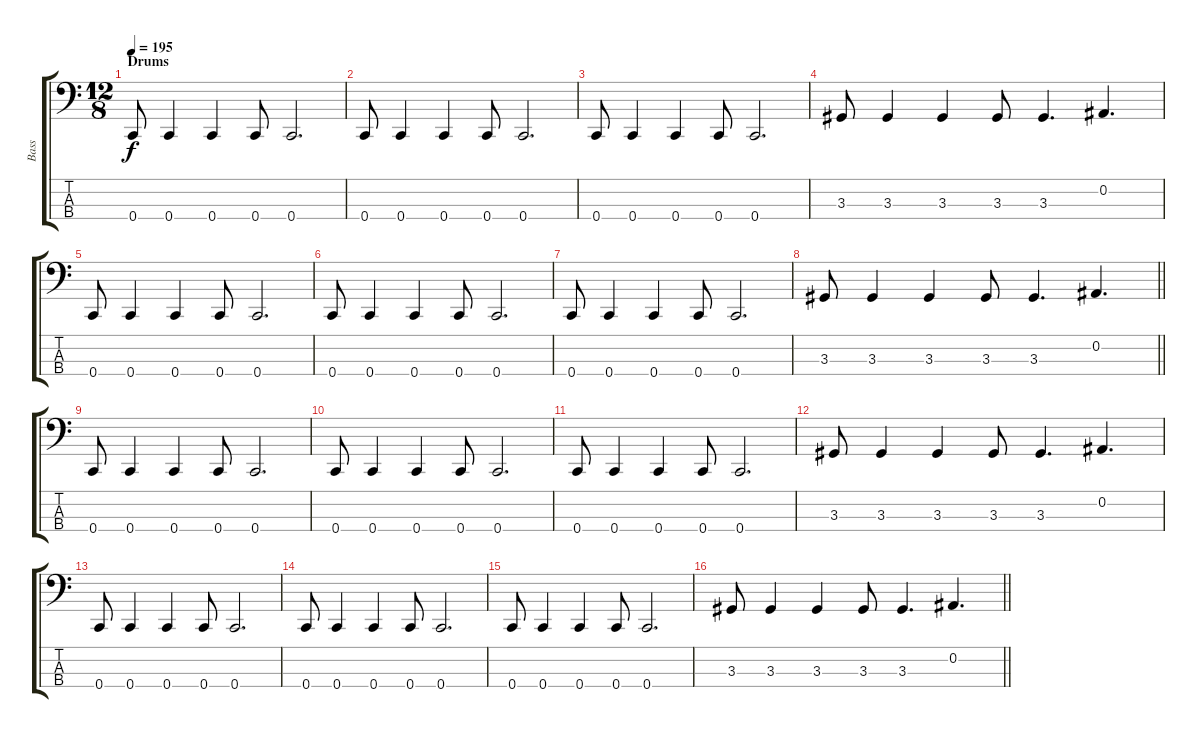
\track ("Bass" "Bass") {instrument electricbasspick}
\staff {score tabs}
\tuning (Eb2 Bb1 F1 C1) {hide}
\ts (12 8)
\section ("" "Drums")
\tempo 195
\clef f4
\ks c
0.4.8{dy f} 0.4.4 0.4.4 0.4.8 0.4.2{d} |
0.4.8 0.4.4 0.4.4 0.4.8 0.4.2{d} |
0.4.8 0.4.4 0.4.4 0.4.8 0.4.2{d} |
3.3.8 3.3.4 3.3.4 3.3.8 3.3.4{d} 0.2.4{d} |
0.4.8 0.4.4 0.4.4 0.4.8 0.4.2{d} |
0.4.8 0.4.4 0.4.4 0.4.8 0.4.2{d} |
0.4.8 0.4.4 0.4.4 0.4.8 0.4.2{d} |
\barLineRight lightlight
3.3.8 3.3.4 3.3.4 3.3.8 3.3.4{d} 0.2.4{d} |
0.4.8 0.4.4 0.4.4 0.4.8 0.4.2{d} |
0.4.8 0.4.4 0.4.4 0.4.8 0.4.2{d} |
0.4.8 0.4.4 0.4.4 0.4.8 0.4.2{d} |
3.3.8 3.3.4 3.3.4 3.3.8 3.3.4{d} 0.2.4{d} |
0.4.8 0.4.4 0.4.4 0.4.8 0.4.2{d} |
0.4.8 0.4.4 0.4.4 0.4.8 0.4.2{d} |
0.4.8 0.4.4 0.4.4 0.4.8 0.4.2{d} |
\barLineRight lightlight
3.3.8 3.3.4 3.3.4 3.3.8 3.3.4{d} 0.2.4{d}
